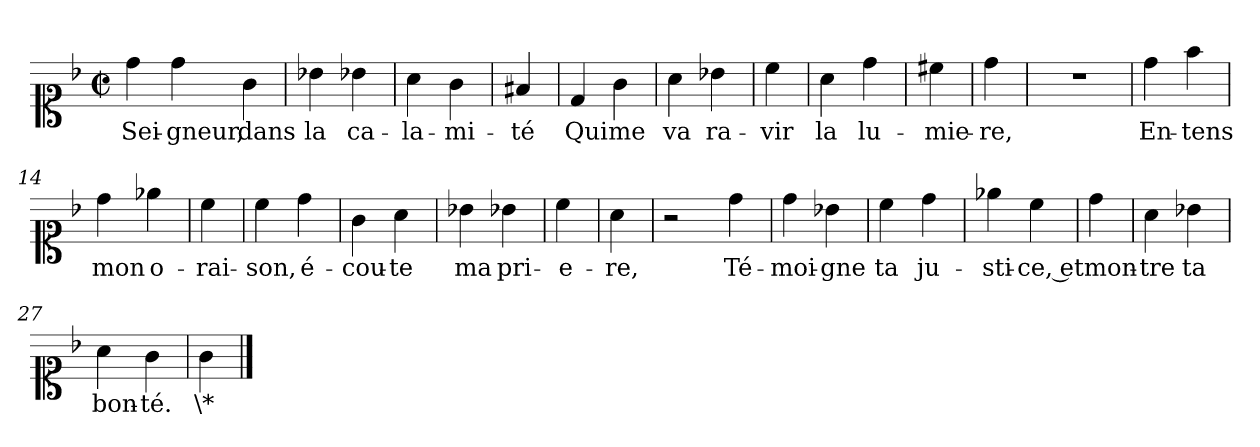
**kern	**text
*part1	*part1
*staff1	*staff1
*clefC1	*
*k[b-]	*
*F:	*
*M2/2	*
*met(c|)	*
=1	=1
4dd	Sei-
4dd	-gneur,
4g	dans
=3	=3
4b-X	la
4b-X	ca-
=4	=4
4a	-la-
4g	-mi-
=5	=5
4f#X	-té
=6	=6
4d	Qui
4g	me
=7	=7
4a	va
4b-X	ra-
=8	=8
4cc	-vir
=9	=9
4a	la
4dd	lu-
=10	=10
4cc#X	-mie-
=11	=11
4dd	-re,
=12	=12
1r	.
=13	=13
4dd	En-
4ff	-tens
=14	=14
4dd	mon
4ee-X	o-
=15	=15
4cc	-rai-
=16	=16
4cc	-son,
4dd	é-
=17	=17
4g	-cou-
4a	-te
=18	=18
4b-X	ma
4b-X	pri-
=19	=19
4cc	-e-
=20	=20
4a	-re,
=21	=21
2r	.
4dd	Té-
=22	=22
4dd	-moi-
4b-X	-gne
=23	=23
4cc	ta
4dd	ju-
=24	=24
4ee-X	-sti-
4cc	-ce, et
=25	=25
4dd	mon-
=26	=26
4a	-tre
4b-X	ta
=27	=27
4a	bon-
4g	-té.
=28	=28
4g	\*
==	==
*-	*-
